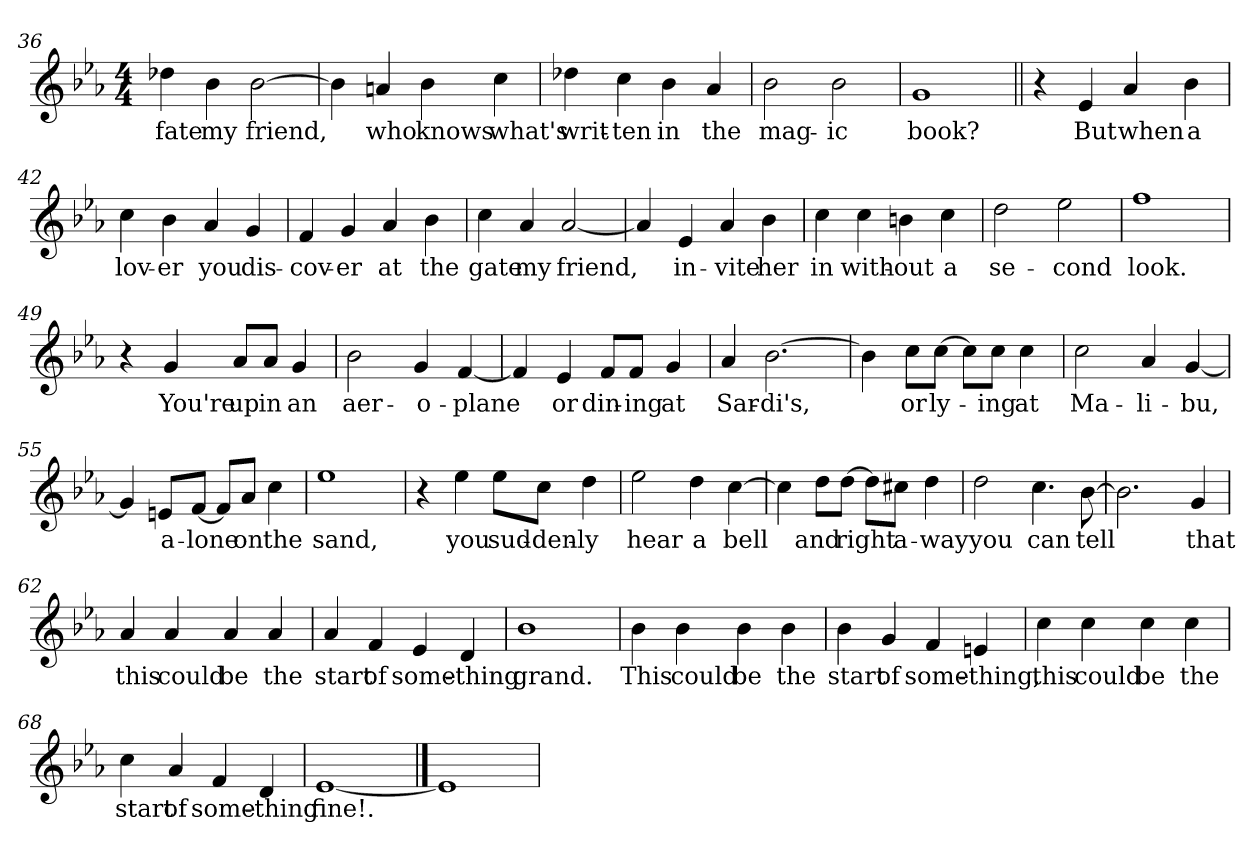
**kern	**text
*part1	*part1
*staff1	*staff1
*clefG2	*
*k[b-e-a-]	*
*E-:	*
*M4/4	*
=36	=36
4dd-X\	fate
4b-\	my
[2b-\	friend,
=37	=37
4b-\]	.
4an/	who
4b-\	knows
4cc\	what's
!!LO:LB:g=z
=38	=38
4dd-X\	writ-
4cc\	-ten
4b-\	in
4a-/	the
=39	=39
2b-\	mag-
2b-\	-ic
=40	=40
1g	book?
=41||	=41||
4r	.
4e-/	But
4a-/	when
4b-\	a
=42	=42
4cc\	lov-
4b-\	-er
4a-/	you
4g/	dis-
!!LO:LB:g=z
=43	=43
4f/	-cov-
4g/	-er
4a-/	at
4b-\	the
=44	=44
4cc\	gate
4a-/	my
[2a-/	friend,
=45	=45
4a-/]	.
4e-/	in-
4a-/	-vite
4b-\	her
=46	=46
4cc\	in
4cc\	with-
4bn\	-out
4cc\	a
=47	=47
2dd\	se-
2ee-\	-cond
!!LO:LB:g=z
=48	=48
1ff	look.
=49	=49
4r	.
4g/	You're
8a-/L	up
8a-/J	in
4g/	an
=50	=50
2b-\	aer-
4g/	-o-
[4f/	-plane
=51	=51
4f/]	.
4e-/	or
8f/L	din-
8f/J	-ing
4g/	at
=52	=52
4a-/	Sar-
[2.b-\	-di's,
!!LO:LB:g=z
=53	=53
4b-\]	.
8cc\L	or
[8cc\J	ly-
8cc\L]	.
8cc\J	-ing
4cc\	at
=54	=54
2cc\	Ma-
4a-/	-li-
[4g/	-bu,
=55	=55
4g/]	.
8en/L	a-
[8f/J	-lone
8f/L]	.
8a-/J	on
4cc\	the
=56	=56
1ee-	sand,
!!LO:LB:g=z
=57	=57
4r	.
4ee-\	you
8ee-\L	sud-
8cc\J	-den-
4dd\	-ly
=58	=58
2ee-\	hear
4dd\	a
[4cc\	bell
=59	=59
4cc\]	.
8dd\L	and
[8dd\J	right
8dd\L]	.
8cc#X\J	a-
4dd\	-way
=60	=60
2dd\	you
4.cc\	can
[8b-\	tell
!!LO:LB:g=z
=61	=61
2.b-\]	.
4g/	that
=62	=62
4a-/	this
4a-/	could
4a-/	be
4a-/	the
=63	=63
4a-/	start
4f/	of
4e-/	some-
4d/	-thing
=64	=64
1b-	grand.
=65	=65
4b-\	This
4b-\	could
4b-\	be
4b-\	the
!!LO:LB:g=z
=66	=66
4b-\	start
4g/	of
4f/	some-
4en/	-thing,
=67	=67
4cc\	this
4cc\	could
4cc\	be
4cc\	the
=68	=68
4cc\	start
4a-/	of
4f/	some-
4d/	-thing
=69	=69
[1e-	fine!.
==70	==70
1e-]	.
=	=
*-	*-
